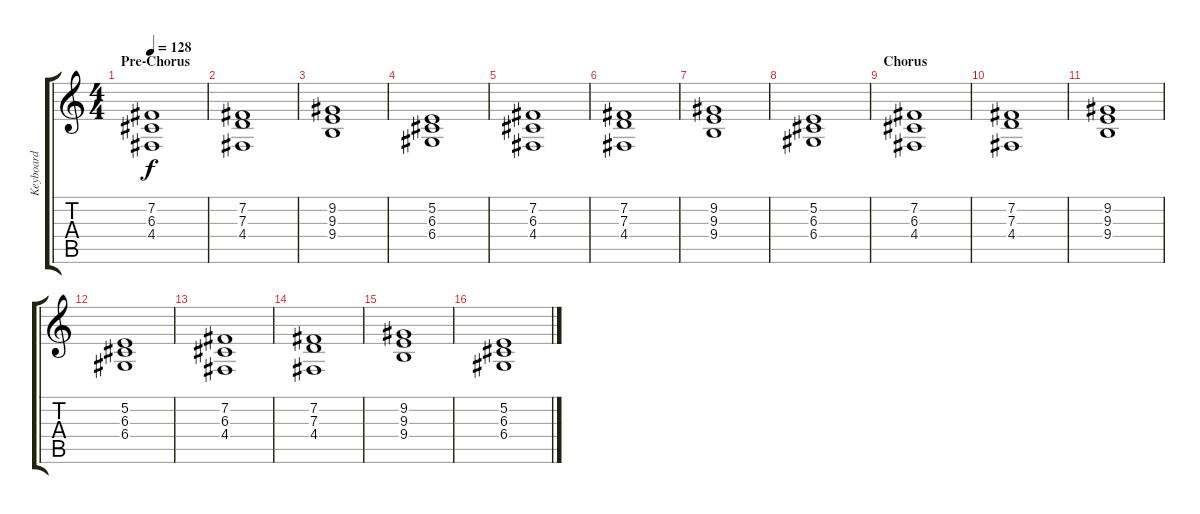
\track ("Keyboard" "Keyboard") {instrument stringensemble2}
\staff {score tabs}
\tuning (E4 B3 G3 D3 A2 E2) {hide}
\ts (4 4)
\section ("" "Pre-Chorus")
\tempo 128
\clef g2
\ks c
(7.2 6.3 4.4).1{dy f volume 8 instrument stringensemble2} |
(7.2 7.3 4.4).1 |
(9.2 9.3 9.4).1 |
(5.2 6.3 6.4).1 |
(7.2 6.3 4.4).1 |
(7.2 7.3 4.4).1 |
(9.2 9.3 9.4).1 |
(5.2 6.3 6.4).1 |
\section ("" "Chorus")
(7.2 6.3 4.4).1 |
(7.2 7.3 4.4).1 |
(9.2 9.3 9.4).1 |
(5.2 6.3 6.4).1 |
(7.2 6.3 4.4).1 |
(7.2 7.3 4.4).1 |
(9.2 9.3 9.4).1 |
(5.2 6.3 6.4).1
